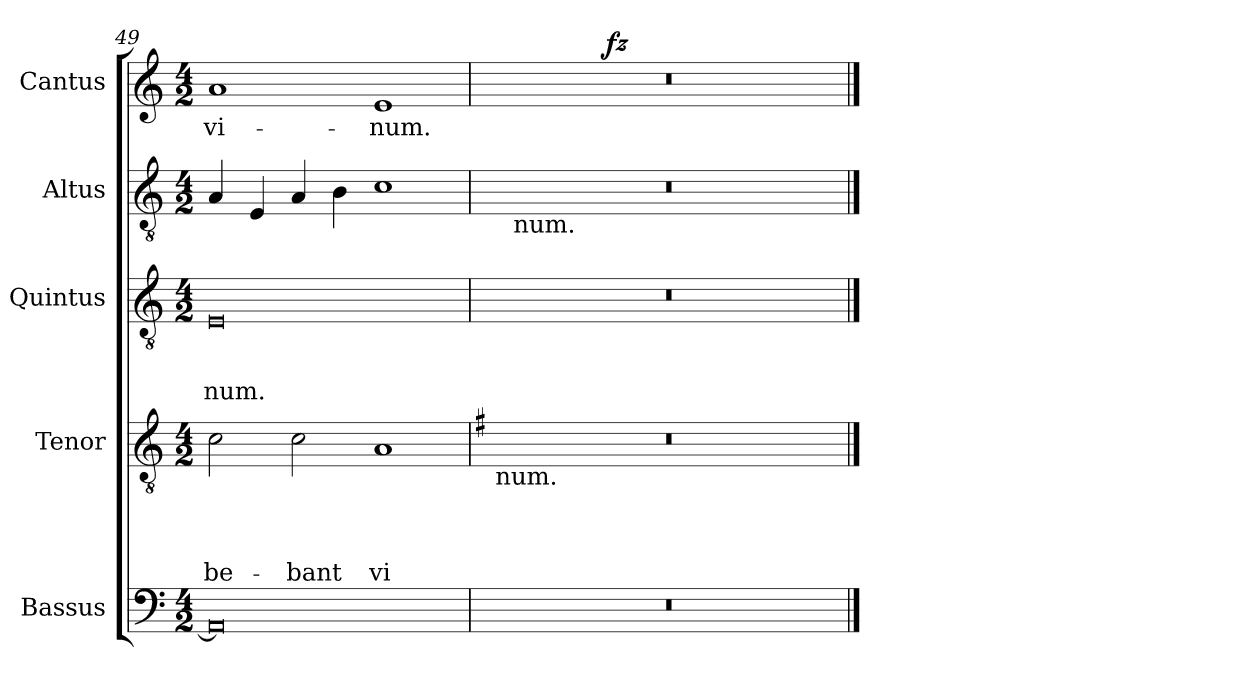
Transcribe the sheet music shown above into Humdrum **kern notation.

**kern	**kern	**text	**text	**text	**text	**dynam	**kern	**text	**text	**text	**kern	**kern	**text	**dynam
*part5	*part4	*part4	*part4	*part4	*part4	*part4	*part3	*part3	*part3	*part3	*part2	*part1	*part1	*part1
*staff5	*staff4	*staff4	*staff4	*staff4	*staff4	*staff4	*staff3	*staff3	*staff3	*staff3	*staff2	*staff1	*staff1	*staff1
*I"Bassus	*I"Tenor	*	*	*	*	*	*I"Quintus	*	*	*	*I"Altus	*I"Cantus	*	*
*clefF4	*clefGv2	*	*	*	*	*	*clefGv2	*	*	*	*clefGv2	*clefG2	*	*
*k[]	*k[]	*	*	*	*	*	*k[]	*	*	*	*k[]	*k[]	*	*
*C:	*C:	*	*	*	*	*	*C:	*	*	*	*C:	*C:	*	*
*M4/2	*M4/2	*	*	*	*	*	*M4/2	*	*	*	*M4/2	*M4/2	*	*
=49	=49	=49	=49	=49	=49	=49	=49	=49	=49	=49	=49	=49	=49	=49
!	!	!	!	!	!LO:LY:b	!	!	!	!	!LO:LY:b	!	!	!LO:LY:b	!
0AA]	2c\	.	.	.	-be-	.	0E	.	.	num.	4A/	1a	vi-	.
.	.	.	.	.	.	.	.	.	.	.	4E/	.	.	.
!	!	!	!	!	!LO:LY:b	!	!	!	!	!	!	!	!	!
.	2c\	.	.	.	-bant	.	.	.	.	.	4A/	.	.	.
.	.	.	.	.	.	.	.	.	.	.	4B\	.	.	.
!	!	!	!	!	!LO:LY:b	!	!	!	!	!	!	!	!LO:LY:b	!
.	1A	.	.	.	vi-	.	.	.	.	.	1c	1e	-num.	.
=50	=50	=50	=50	=50	=50	=50	=50	=50	=50	=50	=50	=50	=50	=50
*	*k[f#]	*	*	*	*	*	*	*	*	*	*	*	*	*
*	*G:	*	*	*	*	*	*	*	*	*	*	*	*	*
*	*^	*	*	*	*	*	*	*	*	*	*	*^	*	*
!	!LO:TX:b:t=num.	!	!	!	!	!	!	!	!	!	!	!	!	!	!	!
*	*	*	*	*	*	*	*	*	*	*	*	*^	*	*	*	*
0r	0r	16ryy	.	.	.	.	.	0r	.	.	.	0r	16ryy	0r	4ryy	.	.
!	!	!	!	!	!	!	!	!	!	!	!	!	!LO:TX:b:t=num.	!	!	!	!
.	.	64ryy	.	.	.	.	.	.	.	.	.	.	1ryy	.	.	.	.
!	!	!	!	!	!	!	!LO:DY:a	!	!	!	!	!	!	!	!	!	!
!	!	!	!	!	!	!	!LO:DY:n=1:b	!	!	!	!	!	!	!	!	!	!
.	.	1ryy	.	.	.	.	fz fz	.	.	.	.	.	.	.	.	.	.
.	.	.	.	.	.	.	.	.	.	.	.	.	.	.	8ryy	.	.
.	.	.	.	.	.	.	.	.	.	.	.	.	.	.	16ryy	.	.
.	.	.	.	.	.	.	.	.	.	.	.	.	.	.	64ryy	.	.
!	!	!	!	!	!	!	!	!	!	!	!	!	!	!	!	!	!LO:DY:b
.	.	.	.	.	.	.	.	.	.	.	.	.	.	.	1ryy	.	fz
.	.	.	.	.	.	.	.	.	.	.	.	.	2...ryy	.	.	.	.
.	.	2ryy	.	.	.	.	.	.	.	.	.	.	.	.	.	.	.
.	.	.	.	.	.	.	.	.	.	.	.	.	.	.	2ryy	.	.
.	.	4ryy	.	.	.	.	.	.	.	.	.	.	.	.	.	.	.
.	.	8ryy	.	.	.	.	.	.	.	.	.	.	.	.	.	.	.
.	.	32.ryy	.	.	.	.	.	.	.	.	.	.	.	.	32.ryy	.	.
*	*	*	*	*	*	*	*	*	*	*	*	*v	*v	*	*	*	*
*	*v	*v	*	*	*	*	*	*	*	*	*	*	*v	*v	*	*
==	==	==	==	==	==	==	==	==	==	==	==	==	==	==
*-	*-	*-	*-	*-	*-	*-	*-	*-	*-	*-	*-	*-	*-	*-
